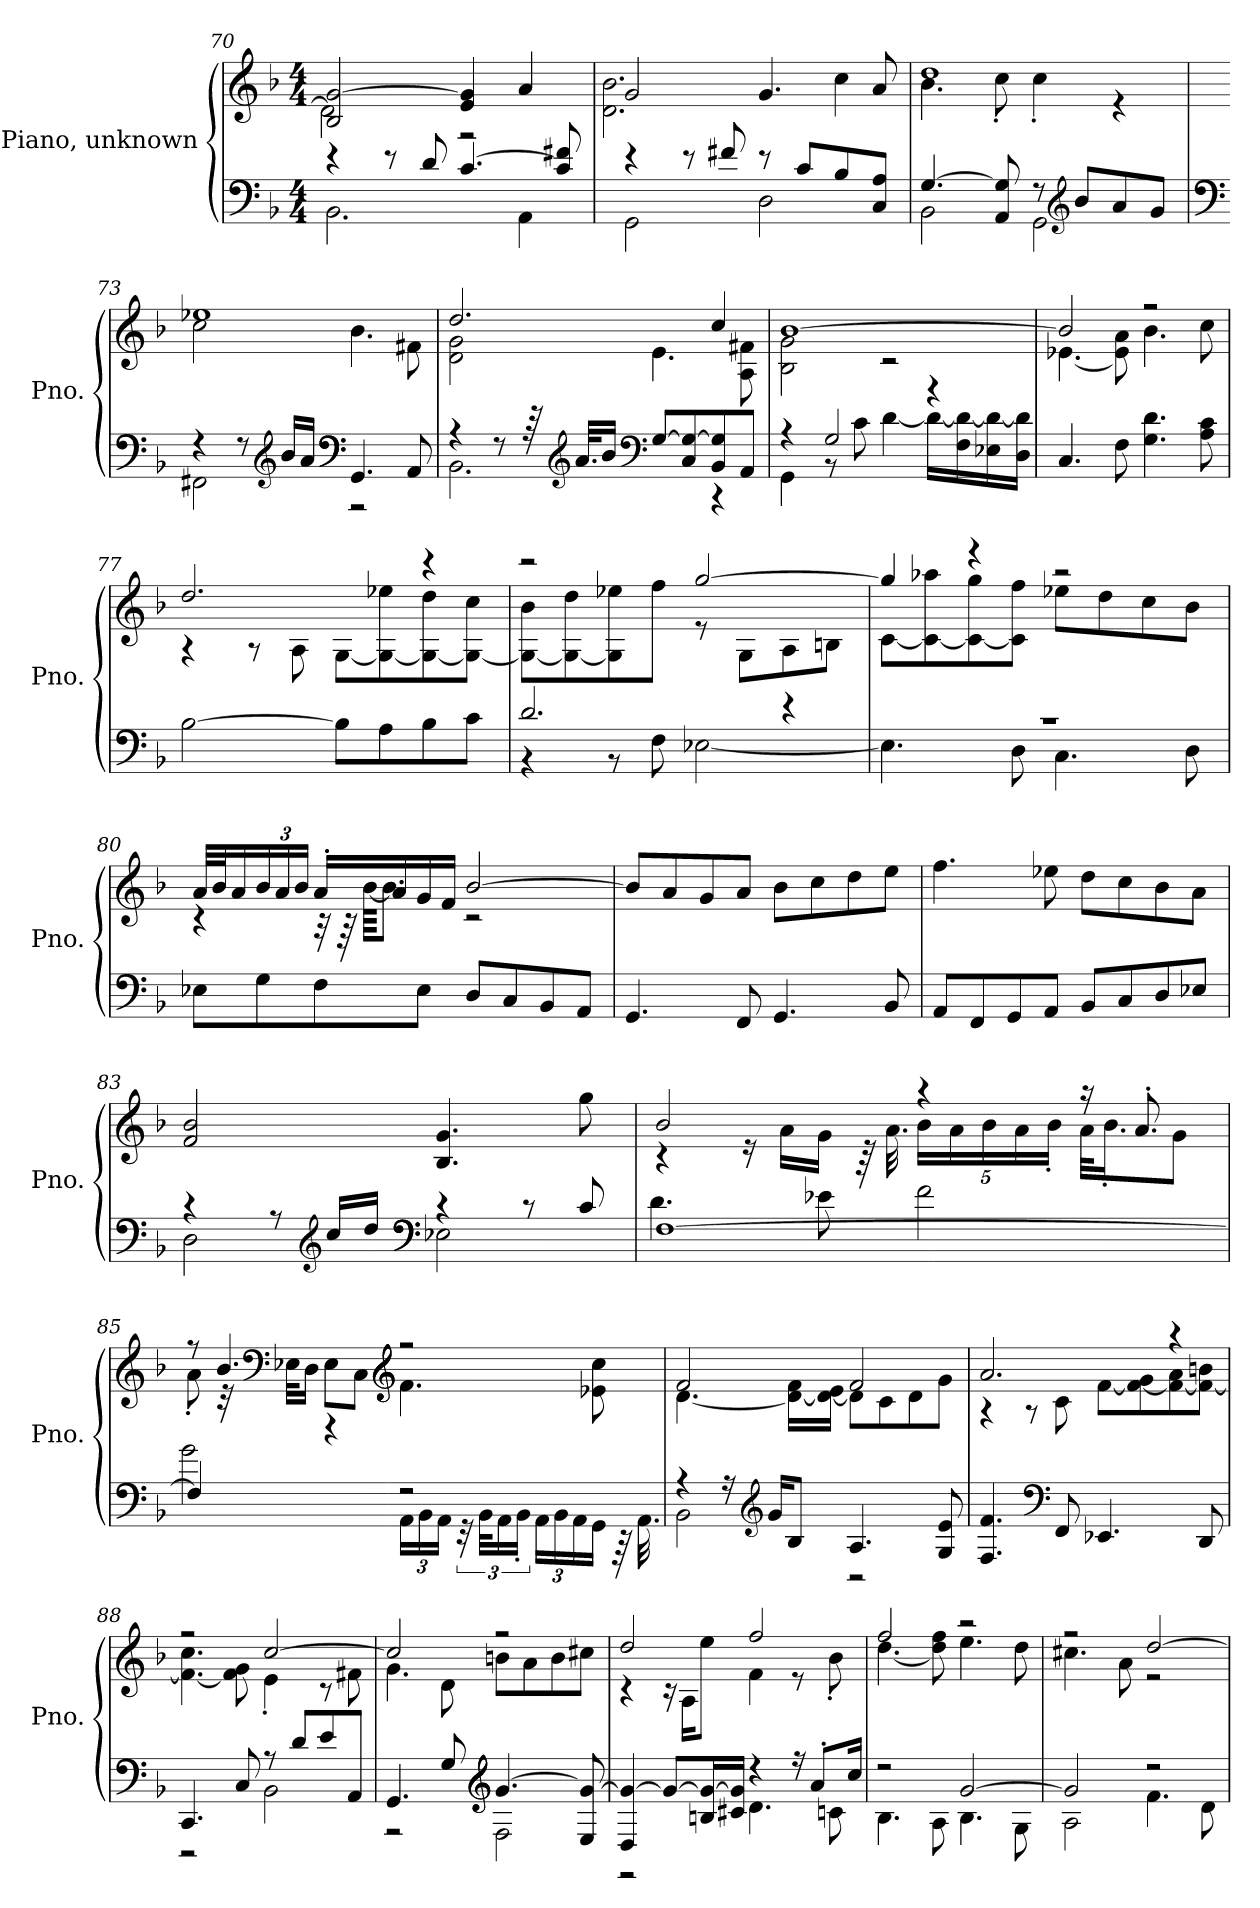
**kern	**kern
*part1	*part1
*staff2	*staff1
*I"Piano, unknown	*
*I'Pno.	*
*clefF4	*clefG2
*k[b-]	*k[b-]
*M4/4	*M4/4
=70	=70
*^	*^
4r	2.BB-\	2B-/ [2g/	2d\]
8r	.	.	.
8d/	.	.	.
[4.c/	.	4e/ 4g/]	2r
.	4AA\	4a/	.
8c/] 8f#X/	.	.	.
=71	=71	=71	=71
4r	2GG\	2g/	2.d\ 2.b-\
8r	.	.	.
8f#X/	.	.	.
8r	2D\	4.g/	.
8c/L	.	.	.
8B-/	.	.	4cc\
8C/ 8A/J	.	8a/	.
!!LO:LB:g=z	!!
=72	=72	=72	=72
[4.G/	2BB-\	1dd	4.b-\
8AA/ 8G/]	.	.	8cc'\
8r	2GG\	.	4cc'\
*clefG2	*	*	*
8b-/L	.	.	.
8a/	.	.	4r
8g/J	.	.	.
=73	=73	=73	=73
*clefF4	*	*	*
4r	2FF#X\	1ee-X	2cc\
8r	.	.	.
*clefG2	*	*	*
16b-/LL	.	.	.
16a/JJ	.	.	.
*clefF4	*	*	*
4.GG/	2r	.	4.b-\
8AA/	.	.	8f#X\
=74	=74	=74	=74
4r	2.BB-\	2.dd/	2d\ 2g\
8r	.	.	.
64r	.	.	.
*clefG2	*	*	*
32.a/KLL	.	.	.
16b-/JJ	.	.	.
*clefF4	*	*	*
[8G/L	.	.	4.e\
8C/ 8G/_	.	.	.
8BB-/ 8G/]	4r	4cc/	.
8AA/J	.	.	8A\ 8f#X\
!!LO:LB:g=z	!!
=75	=75	=75	=75
4r	4GG\	[1b-	2B-\ 2g\
2G/	8r	.	.
.	8c\	.	.
.	[4d\	.	2r
4r	16d\LL_	.	.
.	16F\ 16d\_	.	.
.	16E-X\ 16d\_	.	.
.	16D\ 16d\]JJ	.	.
*v	*v	*	*
=76	=76	=76
4.C/	2b-/]	[4.e-X\
8F\	.	8e-\] 8a\
4.G\ 4.d\	2r	4.b-\
8A\ 8c\	.	8cc\
=77	=77	=77
[2B-\	2.dd/	4r
.	.	8r
.	.	8A\
8B-\L]	.	[8G\L
8A\	.	8G\_ 8ee-X\
8B-\	4r	8G\_ 8dd\
8c\J	.	8G\_ 8cc\J
=78	=78	=78
*^	*	*
2.d/	4r	2r	8G\_ 8b-\L
.	.	.	8G\_ 8dd\
.	8r	.	8G\] 8ee-X\
.	8F\	.	8ff\J
.	[2E-X\	[2gg/	8r
.	.	.	8G\L
4r	.	.	8A\
.	.	.	8Bn\J
!!LO:LB:g=z	!!
=79	=79	=79	=79
1r	4.E-\]	4gg/]	[8c\L
.	.	.	8c\_ 8aa-X\
.	.	4r	8c\_ 8gg\
.	8D\	.	8c\] 8ff\J
.	4.C\	2r	8ee-X\L
.	.	.	8dd\
.	.	.	8cc\
.	8D\	.	8b-\J
*v	*v	*	*
=80	=80	=80
8E-X\L	32a/LLL	4r
.	32b-/J	.
.	16a/	.
*	*Xbrackettup	*
8G\	24b-/	.
.	24a/	.
.	24b-/JJ	.
8F\	16a'/LL	32r
.	.	64r
.	.	[64b-\KKKL
.	16a/	8.b-\J]
8E-\J	16g/	.
.	16f/JJ	.
8D/L	[2b-/	2r
8C/	.	.
8BB-/	.	.
8AA/J	.	.
*	*v	*v
=81	=81
4.GG/	8b-/L]
.	8a/
.	8g/
8FF/	8a/J
4.GG/	8b-\L
.	8cc\
.	8dd\
8BB-/	8ee\J
!!LO:LB:g=z
=82	=82
8AA/L	4.ff\
8FF/	.
8GG/	.
8AA/J	8ee-X\
8BB-/L	8dd\L
8C/	8cc\
8D/	8b-\
8E-X/J	8a\J
=83	=83
*^	*
4r	2D\	2f/ 2b-/
8r	.	.
*clefG2	*	*
16cc/LL	.	.
16dd/JJ	.	.
*clefF4	*	*
4r	2E-X\	4.B-/ 4.g/
8r	.	.
8c/	.	8gg\
=84	=84	=84
*	*	*^
[1F	4.d\	2b-/	4r
.	.	.	16r
.	.	.	16a\LL
.	8e-X\	.	16g\JJ
.	.	.	64r
.	.	.	32.a\
.	2f\	4r	20b-\LL
.	.	.	20a\
.	.	.	20b-\
.	.	.	20a\
.	.	.	20b-'\JJ
.	.	16r	32a\KLL
.	.	.	16.b-'\J
.	.	8.a'/	.
.	.	.	8g\J
!!LO:LB:g=z	!!
=85	=85	=85	=85
4F/]	2g\	8r	8a'\
.	.	4.b-/	32r
*	*	*clefF4	*
.	.	.	32E-X\KLL
.	.	.	16D\JJ
4r	.	.	8E-\L
.	.	.	8C\J
*	*	*clefG2	*
*	*Xbrackettup	*	*
2r	24AA\LL	2r	4.f\
.	24BB-\	.	.
.	24AA\JJ	.	.
*	*brackettup	*	*
.	48r	.	.
.	48BB-\KLL	.	.
.	24AA\	.	.
.	24BB-'\JJ	.	.
*	*Xbrackettup	*	*
.	24AA\LL	.	.
.	24BB-\	.	.
.	24AA\	.	.
.	16GG\JJ	.	8e-X\ 8cc\
.	64r	.	.
.	32.AA\	.	.
=86	=86	=86	=86
4r	2BB-\	2f/	[4.d\
16r	.	.	.
*clefG2	*	*	*
16g/KL	.	.	.
8B-/J	.	.	16d\_ 16f\LL
.	.	.	16d\_ 16e\JJ
4.A/	2r	2f/	8d\L]
.	.	.	8c\
.	.	.	8d\
8G/ 8e/	.	.	8g\J
*v	*v	*	*
!!LO:PB:g=z	!!
=87	=87	=87
4.F/ 4.f/	2.a/	4r
.	.	8r
*clefF4	*	*
8FF/	.	8c\
4.EE-X/	.	[8f\L
.	.	8f\_ 8g\
.	4r	8f\_ 8a\
8DD/	.	8f\_ 8bn\J
=88	=88	=88
*^	*	*
4.CC/	2r	2r	4.f\_ 4.cc\
8C/	.	.	8f\] 8g\
8r	2BB-\	[2cc/	4e'\
8d/L	.	.	.
8e/	.	.	8r
8AA/J	.	.	8f#X\
=89	=89	=89	=89
4.GG/	2r	2cc/]	4.g\
8G/	.	.	8d\
*clefG2	*	*	*
[4.g/	2F\	2r	8bn\L
.	.	.	8a\
.	.	.	8b\
8E/ 8g/_	.	.	8cc#X\J
=90	=90	=90	=90
4D/ 4g/_	2r	2dd/	4r
8g/L_	.	.	16r
.	.	.	16A\KL
16Bn/ 16g/_L	.	.	8ee\J
16c#X/ 16g/]JJ	.	.	.
4r	4.d\	2ff/	4f\
16r	.	.	8r
8a'/L	.	.	.
.	8cn\	.	8b-'\
16cc/Jk	.	.	.
!!LO:LB:g=z	!!
=91	=91	=91	=91
2r	4.B-\	2ff/	[4.dd\
.	8A\	.	8dd\] 8ff\
[2g/	4.B-\	2r	4.ee\
.	8G\	.	8dd\
=92	=92	=92	=92
2g/]	2A\	2r	4.cc#X\
.	.	.	8a\
2r	4.f\	[2dd/	2r
.	8d\	.	.
*v	*v	*	*
*	*v	*v
=	=
*-	*-
